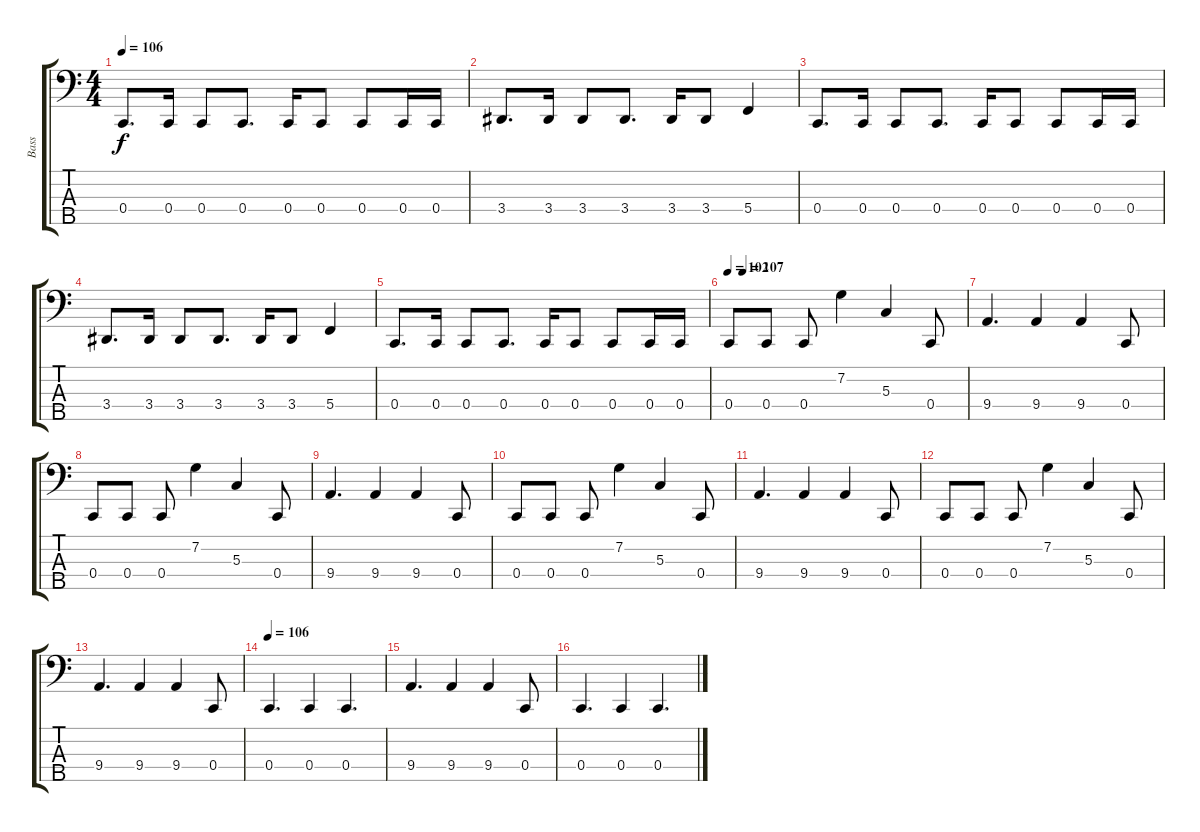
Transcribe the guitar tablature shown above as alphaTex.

\track ("Bass" "Bass") {instrument electricbasspick}
\staff {score tabs}
\tuning (G2 C2 G1 C1 G0) {hide}
\ts (4 4)
\tempo 106
\clef f4
\ks c
0.4.8{d dy f} 0.4.16 0.4.8 0.4.8{d} 0.4.16 0.4.8 0.4.8 0.4.16 0.4.16 |
3.4.8{d} 3.4.16 3.4.8 3.4.8{d} 3.4.16 3.4.8 5.4.4 |
0.4.8{d} 0.4.16 0.4.8 0.4.8{d} 0.4.16 0.4.8 0.4.8 0.4.16 0.4.16 |
3.4.8{d} 3.4.16 3.4.8 3.4.8{d} 3.4.16 3.4.8 5.4.4 |
0.4.8{d} 0.4.16 0.4.8 0.4.8{d} 0.4.16 0.4.8 0.4.8 0.4.16 0.4.16 |
\tempo (107 0.0625)
\tempo 102
0.4.8 0.4.8 0.4.8 7.2.4 5.3.4 0.4.8 |
9.4.4{d} 9.4.4 9.4.4 0.4.8 |
0.4.8 0.4.8 0.4.8 7.2.4 5.3.4 0.4.8 |
9.4.4{d} 9.4.4 9.4.4 0.4.8 |
0.4.8 0.4.8 0.4.8 7.2.4 5.3.4 0.4.8 |
9.4.4{d} 9.4.4 9.4.4 0.4.8 |
0.4.8 0.4.8 0.4.8 7.2.4 5.3.4 0.4.8 |
9.4.4{d} 9.4.4 9.4.4 0.4.8 |
\tempo 106
0.4.4{d} 0.4.4 0.4.4{d} |
9.4.4{d} 9.4.4 9.4.4 0.4.8 |
0.4.4{d} 0.4.4 0.4.4{d}
